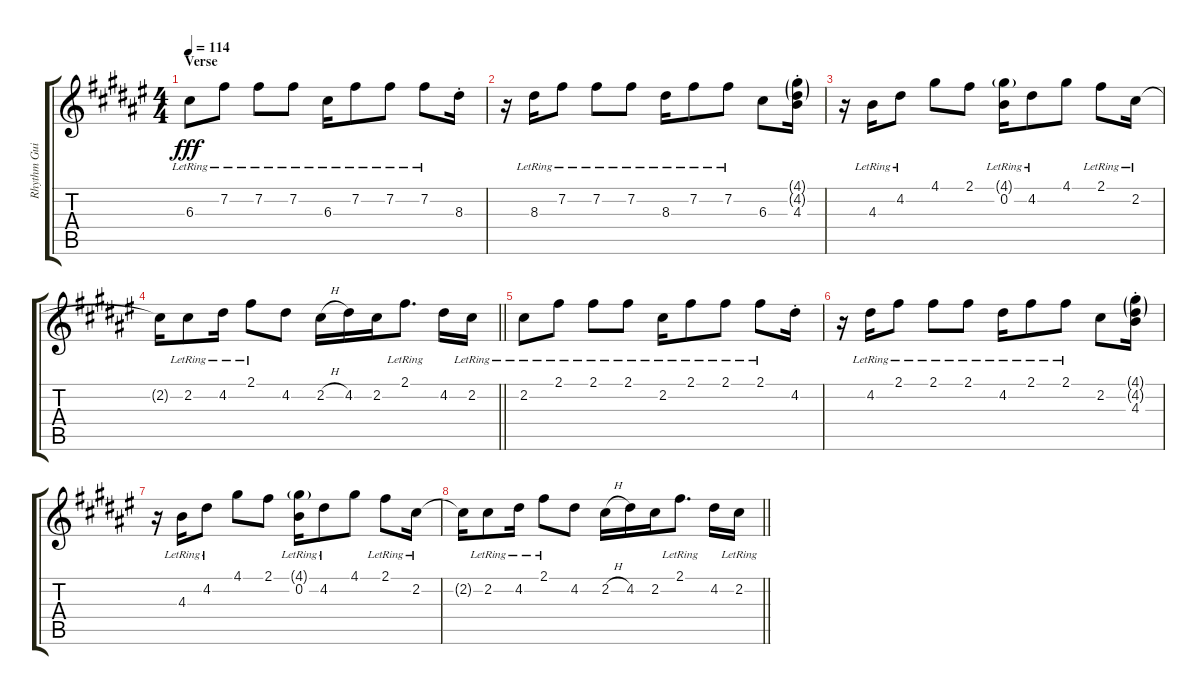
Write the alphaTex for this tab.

\track ("Rhythm Guitar" "Rhythm Gui") {instrument electricguitarclean}
\staff {score tabs}
\tuning (E4 B3 G3 D3 A2 E2) {hide}
\ts (4 4)
\section ("" "Verse")
\tempo 114
\clef g2
\ks f#
6.3{lr}.8{dy fff} 7.2{lr}.8 7.2{lr}.8 7.2{lr}.8 6.3{lr}.16 7.2{lr}.8 7.2{lr}.8 7.2{lr}.8 8.3{st}.16 |
r.16 8.3{lr}.16 7.2{lr}.8 7.2{lr}.8 7.2{lr}.8 8.3{lr}.16 7.2{lr}.8 7.2{lr}.8 6.3.8 (4.1{g} 4.2{g} 4.3{st}).16 |
r.16 4.3{lr}.16 4.2{lr}.8 4.1.8 2.1.8 (4.1{g lr} 0.2{lr}).16 4.2{lr}.8 4.1.8 2.1{lr}.8 2.2{lr}.16 |
\barLineRight lightlight
2.2{t}.16 2.2{lr}.8 4.2{lr}.16 2.1{lr}.8 4.2.8 2.2{h}.16 4.2.16 2.2.16 2.1{lr}.8{d} 4.2.16 2.2{lr}.16 |
2.2{lr}.8 2.1{lr}.8 2.1{lr}.8 2.1{lr}.8 2.2{lr}.16 2.1{lr}.8 2.1{lr}.8 2.1{lr}.8 4.2{st}.16 |
r.16 4.2{lr}.16 2.1{lr}.8 2.1{lr}.8 2.1{lr}.8 4.2{lr}.16 2.1{lr}.8 2.1{lr}.8 2.2.8 (4.1{g} 4.2{g} 4.3{st}).16 |
r.16 4.3{lr}.16 4.2{lr}.8 4.1.8 2.1.8 (4.1{g lr} 0.2{lr}).16 4.2{lr}.8 4.1.8 2.1{lr}.8 2.2{lr}.16 |
\barLineRight lightlight
2.2{t}.16 2.2{lr}.8 4.2{lr}.16 2.1{lr}.8 4.2.8 2.2{h}.16 4.2.16 2.2.16 2.1{lr}.8{d} 4.2.16 2.2{lr}.16
